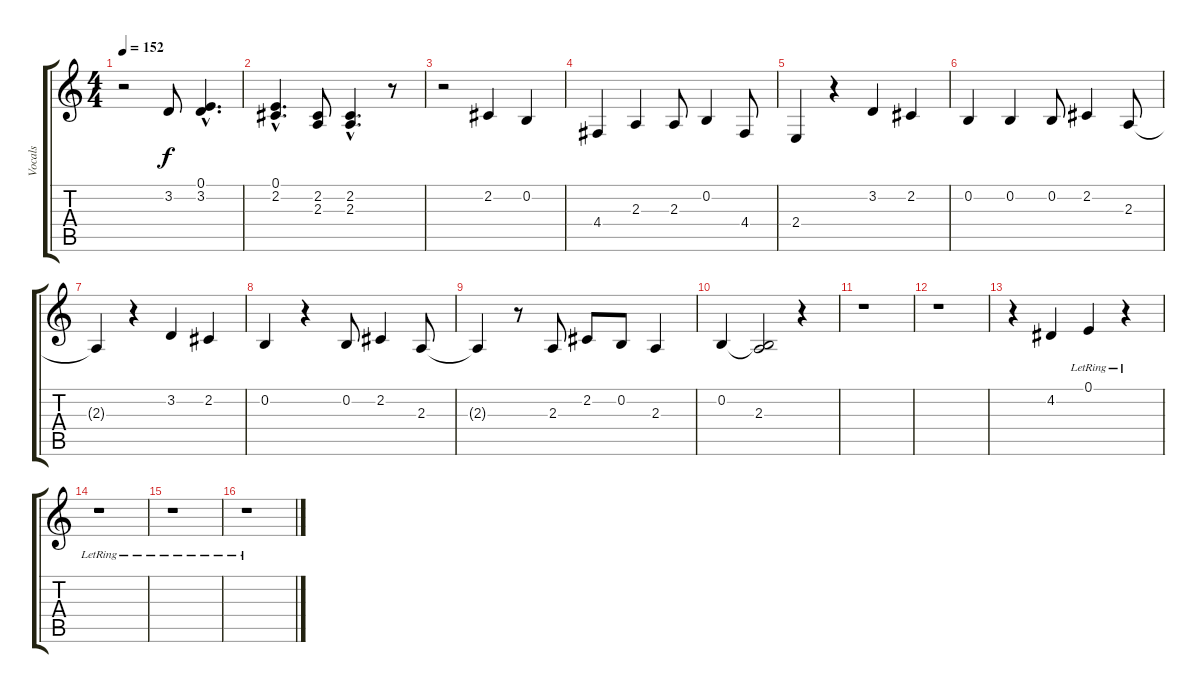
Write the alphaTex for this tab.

\track ("Vocals" "Vocals") {instrument lead2sawtooth}
\staff {score tabs}
\tuning (E4 B3 G3 D3 A2 E2) {hide}
\ts (4 4)
\tempo 152
\clef g2
\ks c
r.2{dy f} 3.2.8 (0.1{hac} 3.2{hac}).4{d} |
(0.1{hac} 2.2{hac}).4{d} (2.2 2.3).8 (2.2{hac} 2.3{hac}).4{d} r.8 |
r.2 2.2.4 0.2.4 |
4.4.4 2.3.4 2.3.8 0.2.4 4.4.8 |
2.4.4 r.4 3.2.4 2.2.4 |
0.2.4 0.2.4 0.2.8 2.2.4 2.3.8 |
2.3{t}.4 r.4 3.2.4 2.2.4 |
0.2.4 r.4 0.2.8 2.2.4 2.3.8 |
2.3{t}.4 r.8 2.3.8 2.2.8 0.2.8 2.3.4 |
0.2.4 (0.2{t} 2.3).2 r.4 |
r.1 |
r.1 |
r.4 4.2.4 0.1{lr}.4 r.4 |
r.1 |
r.1 |
r.1
